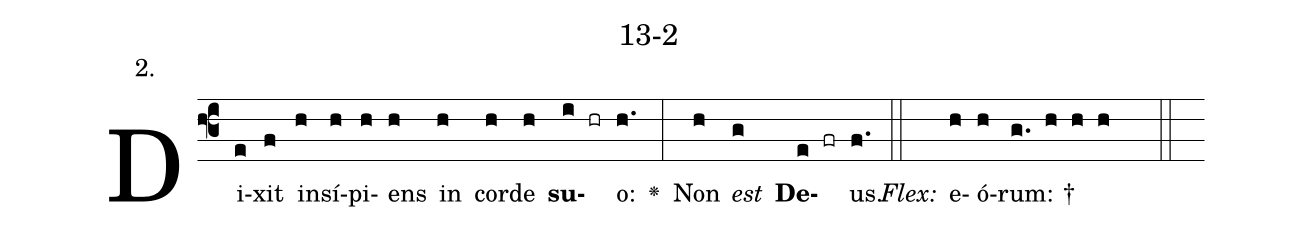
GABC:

name: 13-2;
annotation: 2.;
%%
(f3)Di(e)xit(f) in(h)sí(h)pi(h)ens(h) in(h) cor(h)de(h) <b>su</b>(i hr)o:(h.) <v>\greheightstar</v>(:) Non(h) <i>est</i>(g) <b>De</b>(e fr)us.(f.) (::)
<i>Flex:</i>()  e(h)ó(h)rum: †(g. h h h  ::)

%E(h) u(h) o(h) u(g) a(e) e.(f.) (::)
